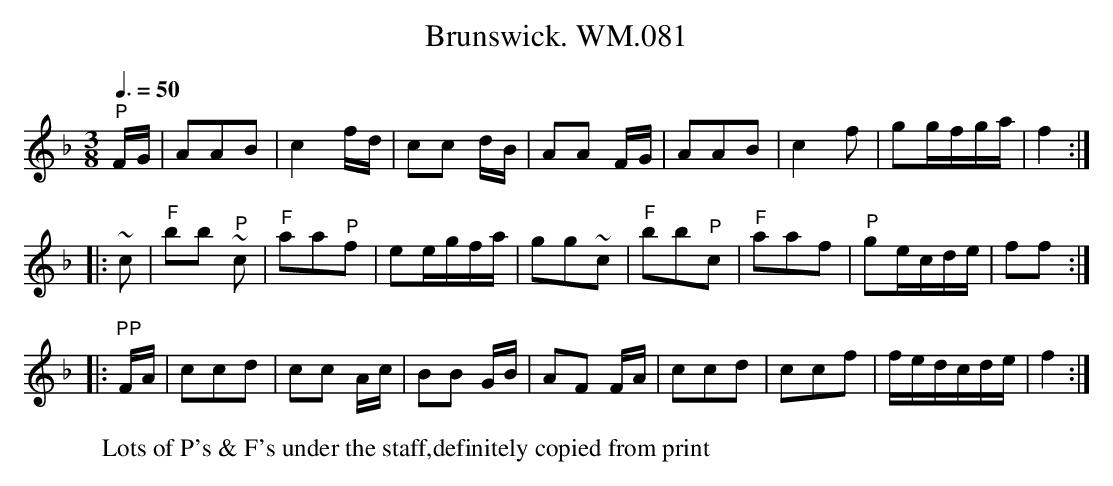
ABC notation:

X:1
T:Brunswick. WM.081
M:3/8
L:1/8
Q:3/8=50
W:Lots of P's & F's under the staff,definitely copied from print
K:F
"^P"F/G/|AAB|c2f/d/|cc d/B/|AA F/G/|AAB|c2f|gg/f/g/a/|f2:|
|:~c|"^F"bb"^P" ~c|"^F"aa"^P"f|ee/g/f/a/|gg~c|\\
"^F"bb"P"c|"^F"aaf|"^P"ge/c/d/e/|ff:|
|:"^PP"F/A/|ccd|cc A/c/|BB G/B/|AF F/A/|ccd|ccf|f/e/d/c/d/e/|f2:|
